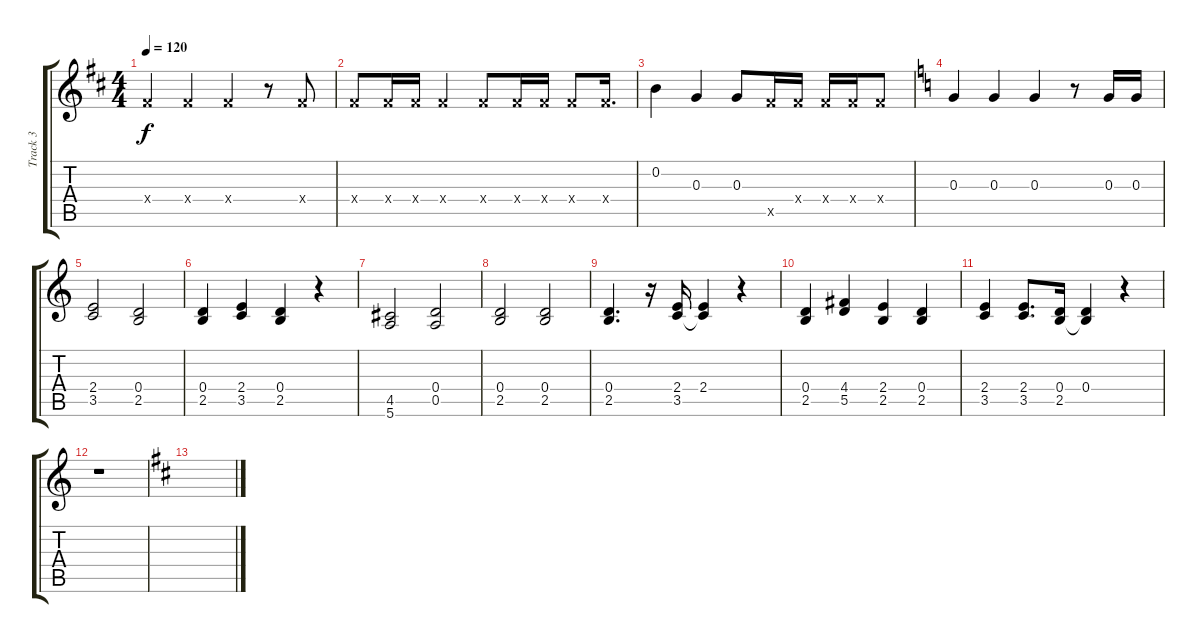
\track ("Track 3" "Track 3") {instrument electricguitarclean}
\staff {score tabs}
\tuning (E4 B3 G3 D3 A2 E2) {hide}
\ts (4 4)
\tempo 120
\clef g2
\ks d
4.4{x}.4{dy f} 4.4{x}.4 4.4{x}.4 r.8 4.4{x}.8 |
4.4{x}.8 4.4{x}.16 4.4{x}.16 4.4{x}.4 4.4{x}.8 4.4{x}.16 4.4{x}.16 4.4{x}.8 4.4{x}.16{d} |
0.2.4 0.3.4 0.3.8 9.5{x}.16 4.4{x}.16 4.4{x}.16 4.4{x}.16 4.4{x}.8 |
\ks c
0.3.4 0.3.4 0.3.4 r.8 0.3.16 0.3.16 |
(2.4 3.5).2 (0.4 2.5).2 |
(0.4 2.5).4 (2.4 3.5).4 (0.4 2.5).4 r.4 |
(4.5 5.6).2 (0.4 0.5).2 |
(0.4 2.5).2 (0.4 2.5).2 |
(0.4 2.5).4{d} r.16 (2.4 3.5).16 (2.4 3.5{t}).4 r.4 |
(0.4 2.5).4 (4.4 5.5).4 (2.4 2.5).4 (0.4 2.5).4 |
(2.4 3.5).4 (2.4 3.5).8{d} (0.4 2.5).16 (0.4 2.5{t}).4 r.4 |
r.1 |
\ks d
